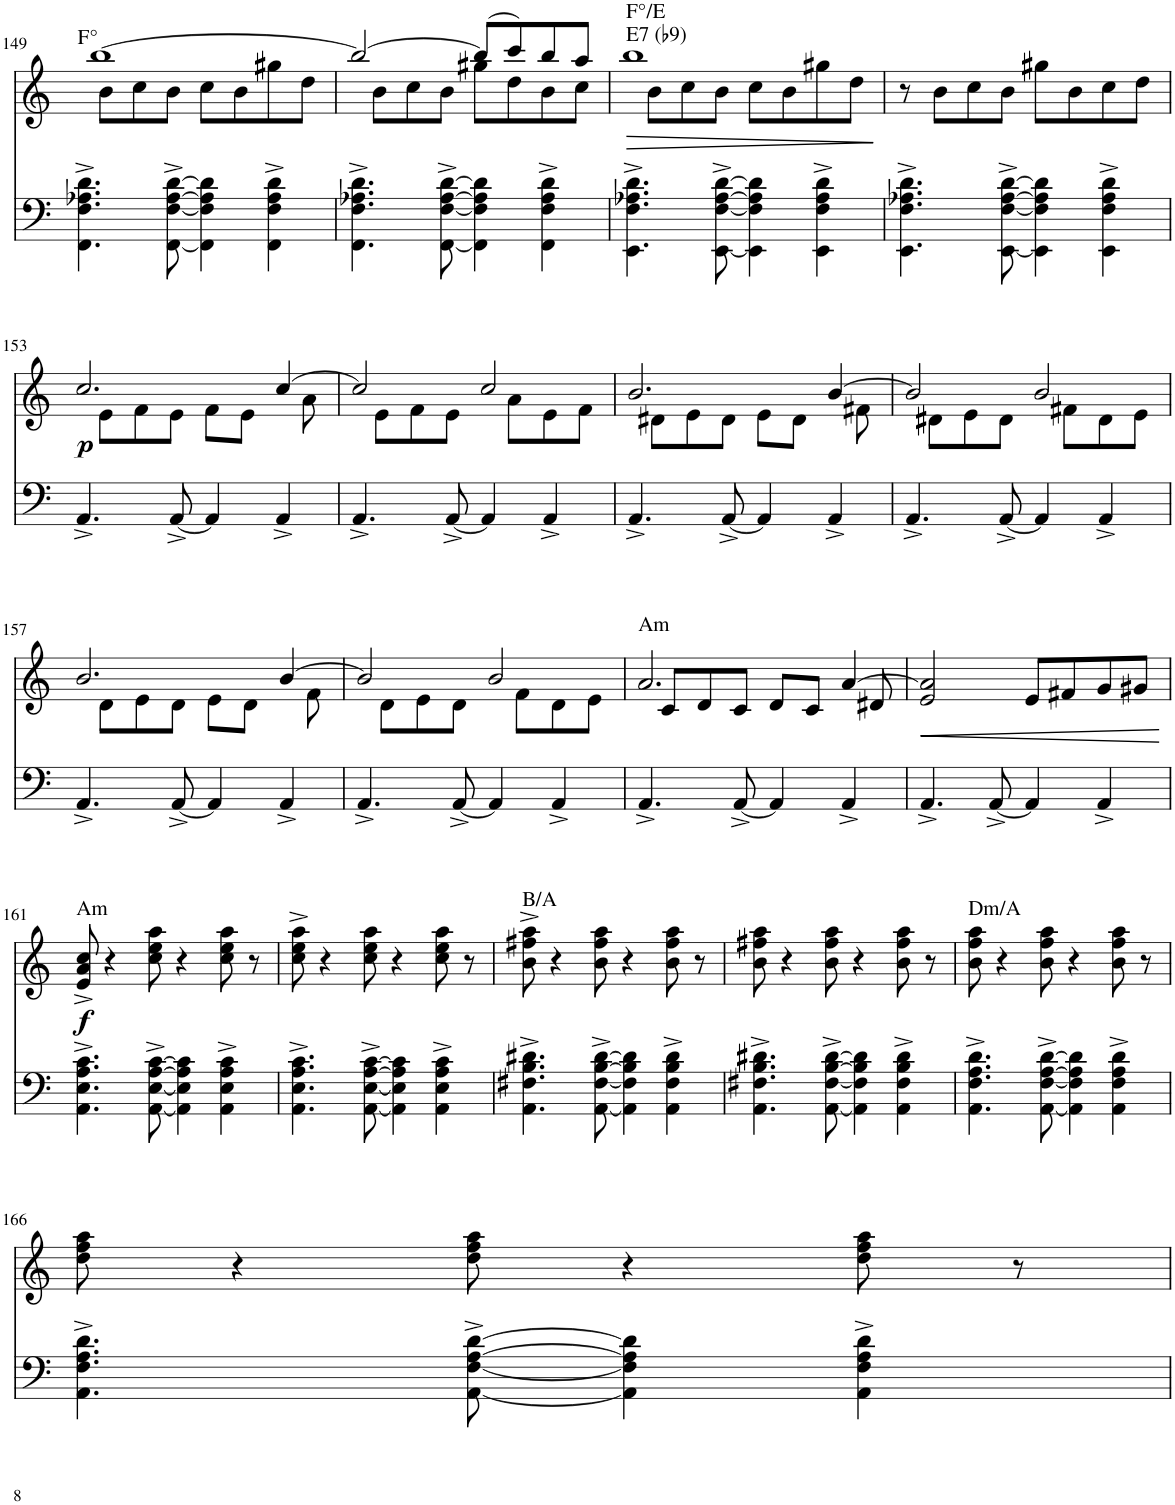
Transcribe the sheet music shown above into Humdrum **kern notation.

**kern	**kern	**dynam
*part1	*part1	*part1
*staff2	*staff1	*staff1/2
*I"Piano	*	*
*I'Pno.	*	*
!!LO:PB:g=z
*clefF4	*clefG2	*
*k[]	*k[]	*
*M4/4	*M4/4	*
=149	=149	=149
!	!LO:TX:a:t=F°	!
!	!LO:N:head=open	!
*	*^	*
4.FF\^ 4.F\^ 4.A-X\^ 4.d\^	[1bb	8ryy	.
.	.	8b\L	.
.	.	8cc\	.
[8FF\^ [8F\^ [8A-\^ [8d\^	.	8b\J	.
4FF\] 4F\] 4A-\] 4d\]	.	8cc\L	.
.	.	8b\	.
4FF\^ 4F\^ 4A-\^ 4d\^	.	8gg#X\	.
.	.	8dd\J	.
=150	=150	=150	=150
4.FF\^ 4.F\^ 4.A-X\^ 4.d\^	2bb/_	8ryy	.
.	.	8b\L	.
.	.	8cc\	.
[8FF\^ [8F\^ [8A-\^ [8d\^	.	8b\J	.
4FF\] 4F\] 4A-\] 4d\]	(8bb/L]	8gg#X\L	.
.	8ccc/)	8dd\	.
4FF\^ 4F\^ 4A-\^ 4d\^	8bb/	8b\	.
.	8aa/J	8cc\J	.
=151	=151	=151	=151
!	!LO:TX:a:t=F°/E	!	!
!	!LO:TX:a:t=E7 (♭9)	!	!
!	!	!	!LO:HP:b
4.EE\^ 4.F\^ 4.A-X\^ 4.d\^	1bb	8ryy	>
.	.	8b\L	.
.	.	8cc\	.
[8EE\^ [8F\^ [8A-\^ [8d\^	.	8b\J	.
4EE\] 4F\] 4A-\] 4d\]	.	8cc\L	.
.	.	8b\	.
4EE\^ 4F\^ 4A-\^ 4d\^	.	8gg#X\	.
.	.	8dd\J	.
*	*v	*v	*
.	.	]
=152	=152	=152
4.EE\^ 4.F\^ 4.A-X\^ 4.d\^	8r	.
.	8b\L	.
.	8cc\	.
[8EE\^ [8F\^ [8A-\^ [8d\^	8b\J	.
4EE\] 4F\] 4A-\] 4d\]	8gg#X\L	.
.	8b\	.
4EE\^ 4F\^ 4A-\^ 4d\^	8cc\	.
.	8dd\J	.
!!LO:LB:g=z
=153	=153	=153
*	*^	*
!	!	!	!LO:DY:b
4.AA^/	2.cc/	8ryy	p
.	.	8e\L	.
.	.	8f\	.
[8AA^/	.	8e\J	.
4AA/]	.	8f\L	.
.	.	8e\J	.
4AA^/	[4cc/	8ryy	.
.	.	8a\	.
=154	=154	=154	=154
4.AA^/	2cc/]	8ryy	.
.	.	8e\L	.
.	.	8f\	.
[8AA^/	.	8e\J	.
4AA/]	2cc/	8ryy	.
.	.	8a\L	.
4AA^/	.	8e\	.
.	.	8f\J	.
=155	=155	=155	=155
4.AA^/	2.b/	8ryy	.
.	.	8d#X\L	.
.	.	8e\	.
[8AA^/	.	8d#\J	.
4AA/]	.	8e\L	.
.	.	8d#\J	.
4AA^/	[4b/	8ryy	.
.	.	8f#X\	.
=156	=156	=156	=156
4.AA^/	2b/]	8ryy	.
.	.	8d#X\L	.
.	.	8e\	.
[8AA^/	.	8d#\J	.
4AA/]	2b/	8ryy	.
.	.	8f#X\L	.
4AA^/	.	8d#\	.
.	.	8e\J	.
!!LO:LB:g=z	!!
=157	=157	=157	=157
4.AA^/	2.b/	8ryy	.
.	.	8d\L	.
.	.	8e\	.
[8AA^/	.	8d\J	.
4AA/]	.	8e\L	.
.	.	8d\J	.
4AA^/	[4b/	8ryy	.
.	.	8f\	.
=158	=158	=158	=158
4.AA^/	2b/]	8ryy	.
.	.	8d\L	.
.	.	8e\	.
[8AA^/	.	8d\J	.
4AA/]	2b/	8ryy	.
.	.	8f\L	.
4AA^/	.	8d\	.
.	.	8e\J	.
=159	=159	=159	=159
!	!LO:TX:a:t=Am	!	!
4.AA^/	2.a/	8ryy	.
.	.	8c/L	.
.	.	8d/	.
[8AA^/	.	8c/J	.
4AA/]	.	8d/L	.
.	.	8c/J	.
4AA^/	[4a/	8ryy	.
.	.	8d#X/	.
=160	=160	=160	=160
!	!	!	!LO:HP:b
*	*v	*v	*
4.AA^/	2e/ 2a/]	<
[8AA^/	.	.
4AA/]	8e/L	.
.	8f#X/	.
4AA^/	8g/	.
.	8g#X/J	.
.	.	[
!!LO:LB:g=z
=161	=161	=161
!	!LO:TX:a:t=Am	!
!	!	!LO:DY:b
4.AA\^ 4.E\^ 4.A\^ 4.c\^	8e/^ 8a/^ 8cc/^	f
.	4r	.
[8AA\^ [8E\^ [8A\^ [8c\^	8cc\ 8ee\ 8aa\	.
4AA\] 4E\] 4A\] 4c\]	4r	.
4AA\^ 4E\^ 4A\^ 4c\^	8cc\ 8ee\ 8aa\	.
.	8r	.
=162	=162	=162
4.AA\^ 4.E\^ 4.A\^ 4.c\^	8cc\^ 8ee\^ 8aa\^	.
.	4r	.
[8AA\^ [8E\^ [8A\^ [8c\^	8cc\ 8ee\ 8aa\	.
4AA\] 4E\] 4A\] 4c\]	4r	.
4AA\^ 4E\^ 4A\^ 4c\^	8cc\ 8ee\ 8aa\	.
.	8r	.
=163	=163	=163
!	!LO:TX:a:t=B/A	!
4.AA\^ 4.F#X\^ 4.B\^ 4.d#X\^	8b\^ 8ff#X\^ 8aa\^	.
.	4r	.
[8AA\^ [8F#\^ [8B\^ [8d#\^	8b\ 8ff#\ 8aa\	.
4AA\] 4F#\] 4B\] 4d#\]	4r	.
4AA\^ 4F#\^ 4B\^ 4d#\^	8b\ 8ff#\ 8aa\	.
.	8r	.
=164	=164	=164
4.AA\^ 4.F#X\^ 4.B\^ 4.d#X\^	8b\ 8ff#X\ 8aa\	.
.	4r	.
[8AA\^ [8F#\^ [8B\^ [8d#\^	8b\ 8ff#\ 8aa\	.
4AA\] 4F#\] 4B\] 4d#\]	4r	.
4AA\^ 4F#\^ 4B\^ 4d#\^	8b\ 8ff#\ 8aa\	.
.	8r	.
=165	=165	=165
!	!LO:TX:a:t=Dm/A	!
4.AA\^ 4.F\^ 4.A\^ 4.d\^	8b\ 8ff\ 8aa\	.
.	4r	.
[8AA\^ [8F\^ [8A\^ [8d\^	8b\ 8ff\ 8aa\	.
4AA\] 4F\] 4A\] 4d\]	4r	.
4AA\^ 4F\^ 4A\^ 4d\^	8b\ 8ff\ 8aa\	.
.	8r	.
!!LO:LB:g=z
=166	=166	=166
4.AA\^ 4.F\^ 4.A\^ 4.d\^	8dd\ 8ff\ 8aa\	.
.	4r	.
[8AA\^ [8F\^ [8A\^ [8d\^	8dd\ 8ff\ 8aa\	.
4AA\] 4F\] 4A\] 4d\]	4r	.
4AA\^ 4F\^ 4A\^ 4d\^	8dd\ 8ff\ 8aa\	.
.	8r	.
=	=	=
*-	*-	*-
